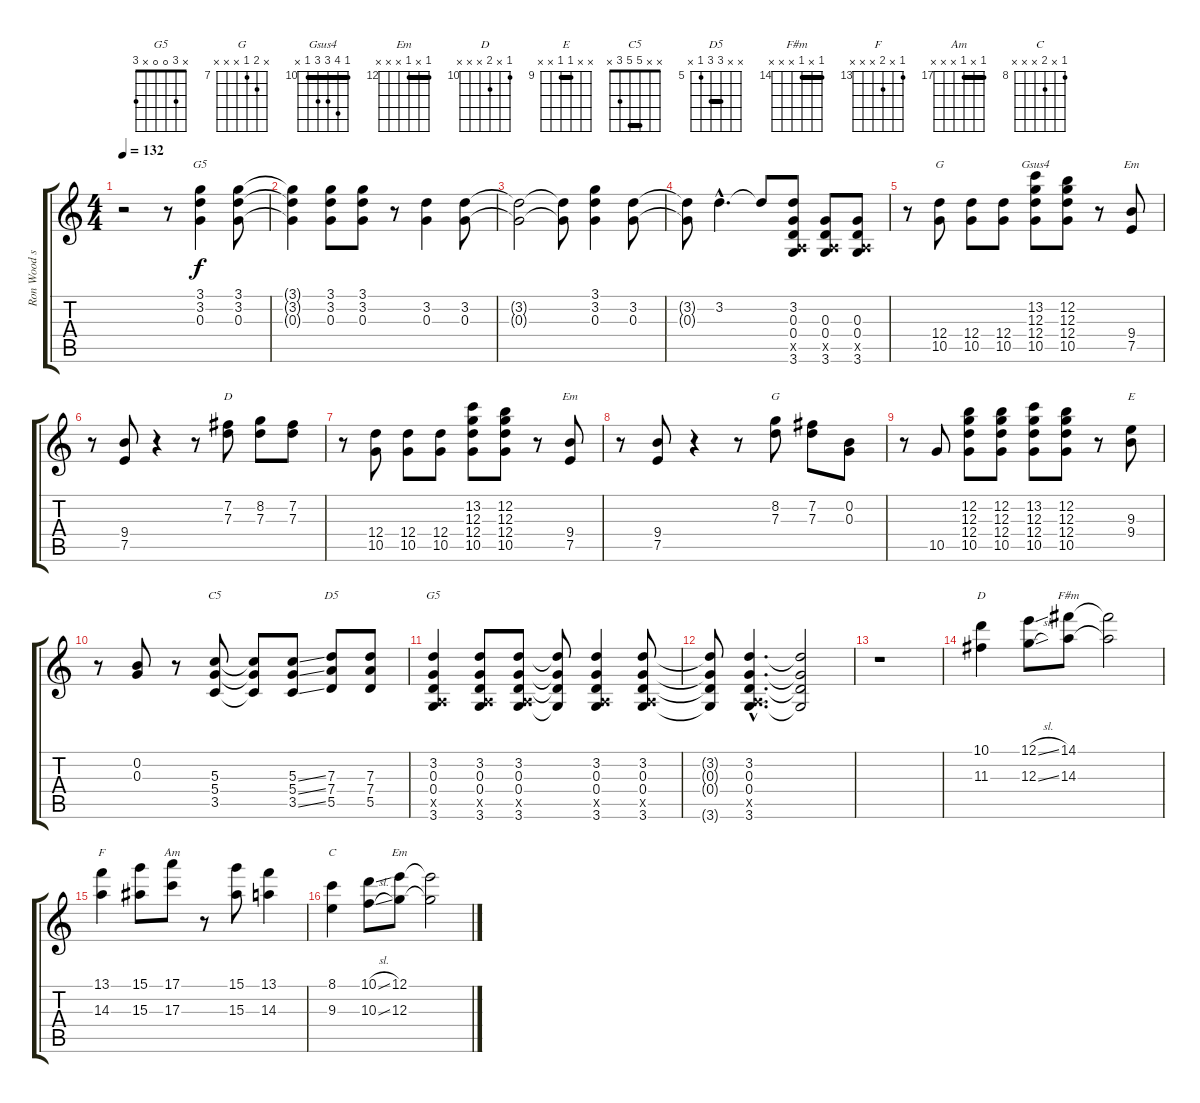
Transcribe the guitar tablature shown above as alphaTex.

\track ("Ron Wood standard" "Ron Wood s") {instrument electricguitarjazz}
\staff {score tabs}
\tuning (E4 B3 G3 D3 A2 E2) {hide}
\chord ("G5" 3 3 0 0 x 3) {barre 3}
\chord ("G" x 12 12 12 10 x) {firstfret 10 barre 12}
\chord ("Gsus4" 10 13 12 12 10 x) {firstfret 10 barre 10}
\chord ("Em" 7 8 9 9 7 x) {firstfret 7 barre 7}
\chord ("D" x 7 7 x x x) {firstfret 7 barre 7}
\chord ("Em" x 8 9 9 7 x) {firstfret 7}
\chord ("G" x 8 7 x x x) {firstfret 7}
\chord ("E" x x 9 9 x x) {firstfret 9 barre 9}
\chord ("C5" x x 5 5 3 x) {barre 5}
\chord ("D5" x x 7 7 5 x) {firstfret 5 barre 7}
\chord ("G5" x 3 0 0 x 3)
\chord ("D" 10 x 11 x x x) {firstfret 10}
\chord ("F#m" 14 x 14 x x x) {firstfret 14 barre 14}
\chord ("F" 13 x 14 x x x) {firstfret 13}
\chord ("Am" 17 x 17 x x x) {firstfret 17 barre 17}
\chord ("C" 8 x 9 x x x) {firstfret 8}
\chord ("Em" 12 x 12 x x x) {firstfret 12 barre 12}
\ts (4 4)
\tempo 132
\clef g2
\ks c
r.2{dy fff} r.8 (3.1 3.2 0.3).4{ch "G5" dy f} (3.1 3.2 0.3).8 |
(3.1{t} 3.2{t} 0.3{t}).4 (3.1 3.2 0.3).8 (3.1 3.2 0.3).8 r.8 (3.2 0.3).4 (3.2 0.3).8 |
(3.2{t} 0.3{t}).2 (3.2{t} 0.3{t}).8 (3.1 3.2 0.3).4 (3.2 0.3).8 |
(3.2{t} 0.3{t}).8 3.2{hac}.4{d} 3.2{t}.8 (3.2 0.3 0.4 0.5{x} 3.6).8 (0.3 0.4 0.5{x} 3.6).8 (0.3 0.4 0.5{x} 3.6).8 |
r.8 (12.4 10.5).8{ch "G"} (12.4 10.5).8 (12.4 10.5).8 (13.2 12.3 12.4 10.5).8{ch "Gsus4"} (12.2 12.3 12.4 10.5).8 r.8 (9.4 7.5).8{ch "Em"} |
r.8 (9.4 7.5).8 r.4 r.8 (7.2 7.3).8{ch "D"} (8.2 7.3).8 (7.2 7.3).8 |
r.8 (12.4 10.5).8 (12.4 10.5).8 (12.4 10.5).8 (13.2 12.3 12.4 10.5).8 (12.2 12.3 12.4 10.5).8 r.8 (9.4 7.5).8{ch "Em"} |
r.8 (9.4 7.5).8 r.4 r.8 (8.2 7.3).8{ch "G"} (7.2 7.3).8 (0.2 0.3).8 |
r.8 10.5.8 (12.2 12.3 12.4 10.5).8 (12.2 12.3 12.4 10.5).8 (13.2 12.3 12.4 10.5).8 (12.2 12.3 12.4 10.5).8 r.8 (9.3 9.4).8{ch "E"} |
r.8 (0.2 0.3).8 r.8 (5.3 5.4 3.5).8{ch "C5"} (5.3{t} 5.4{t} 3.5{t}).8 (5.3{ss} 5.4{ss} 3.5{ss}).8 (7.3 7.4 5.5).8{ch "D5"} (7.3 7.4 5.5).8 |
(3.2 0.3 0.4 0.5{x} 3.6).4{ch "G5"} (3.2 0.3 0.4 0.5{x} 3.6).8 (3.2 0.3 0.4 0.5{x} 3.6).8 (3.2{t} 0.3{t} 0.4{t} 3.6{t}).8 (3.2 0.3 0.4 0.5{x} 3.6).4 (3.2 0.3 0.4 0.5{x} 3.6).8 |
(3.2{t} 0.3{t} 0.4{t} 3.6{t}).8 (3.2{hac} 0.3{hac} 0.4{hac} 0.5{hac x} 3.6{hac}).4{d} (3.2{t} 0.3{t} 0.4{t} 3.6{t}).2 |
r.1 |
(10.1 11.3).4{ch "D"} (12.1{sl} 12.3{sl}).8 (14.1 14.3).8{ch "F#m"} (14.1{t} 14.3{t}).2 |
(13.1 14.3).4{ch "F"} (15.1 15.3).8 (17.1 17.3).8{ch "Am"} r.8 (15.1 15.3).8 (13.1 14.3).4 |
(8.1 9.3).4{ch "C"} (10.1{sl} 10.3{sl}).8 (12.1 12.3).8{ch "Em"} (12.1{t} 12.3{t}).2
